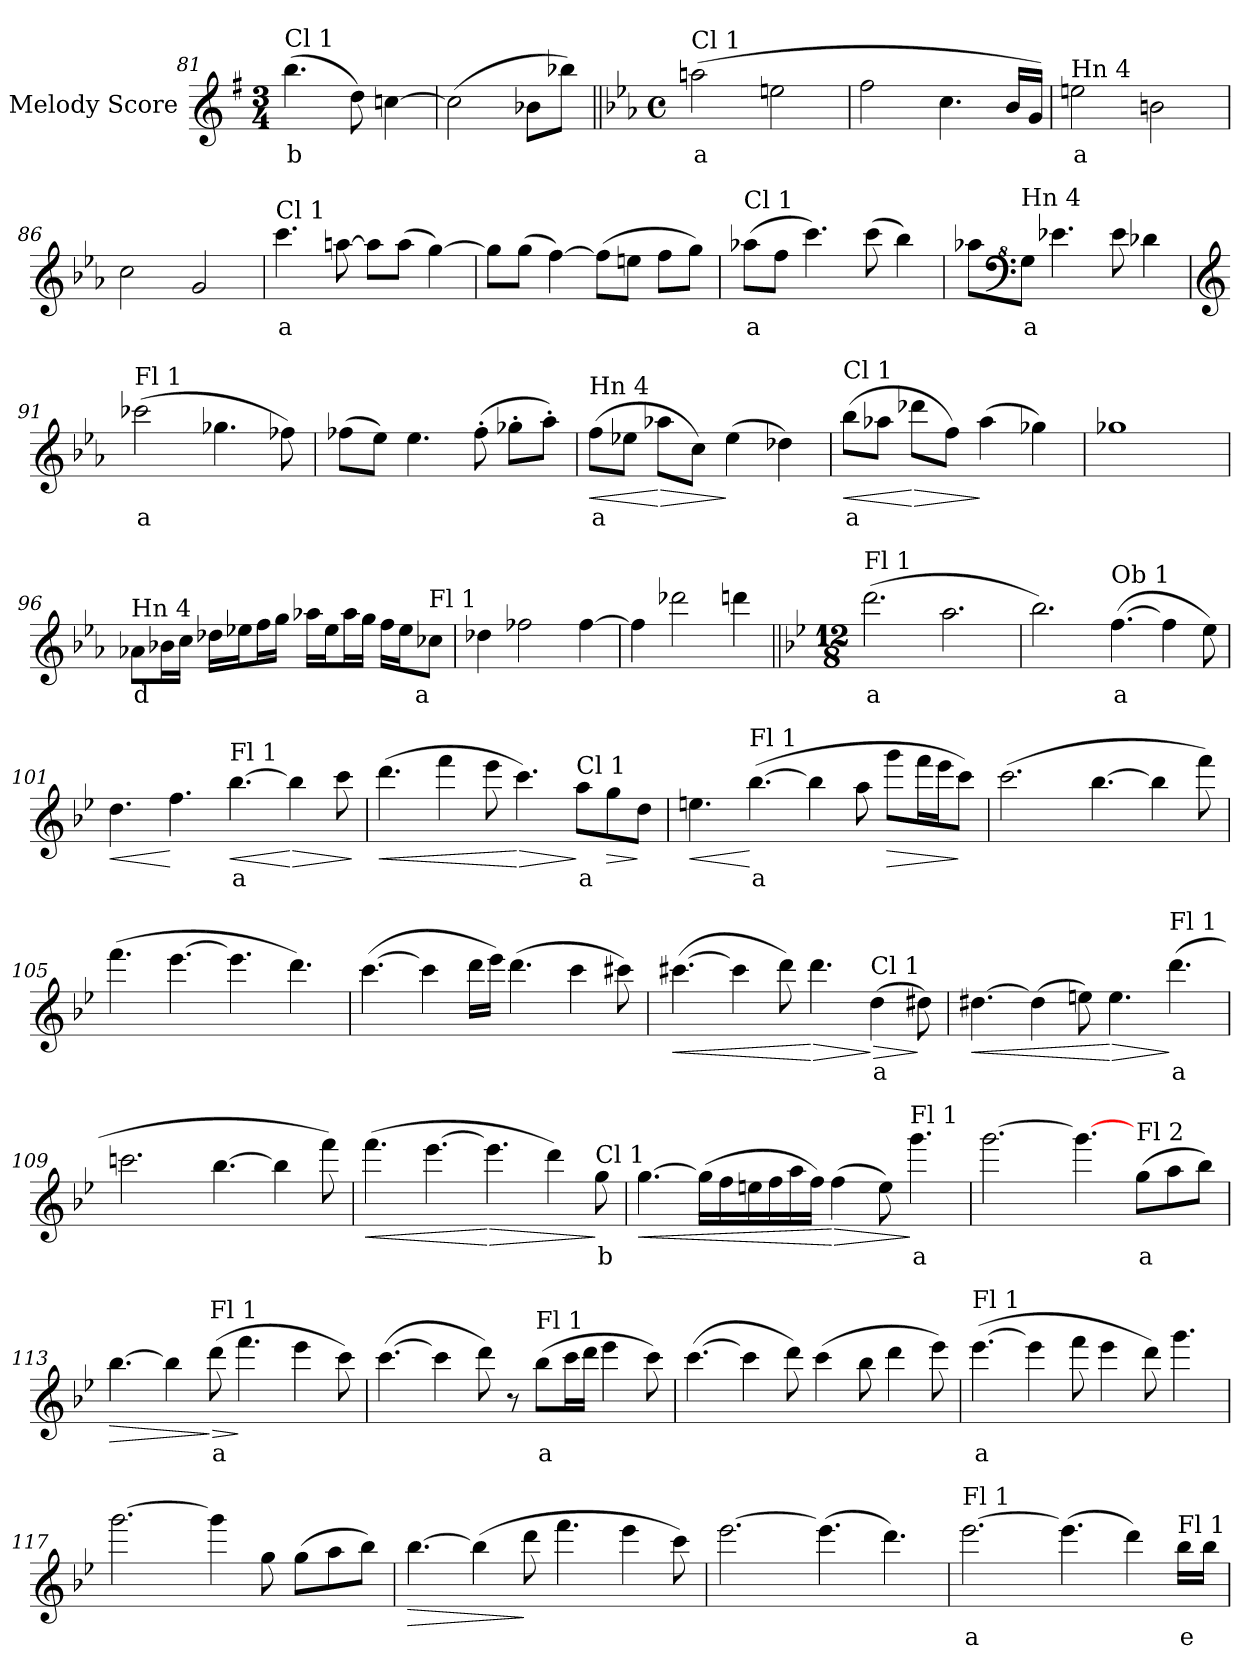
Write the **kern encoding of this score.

**kern	**text	**dynam
*part1	*part1	*part1
*staff1	*staff1	*staff1
*I"Melody Score	*	*
*clefG2	*	*
*k[f#]	*	*
*M3/4	*	*
=81	=81	=81
!LO:TX:a:t=Cl 1	!	!
!	!LO:LY:b:color=#FF0000	!
(4.bb\	b	.
8dd\)	.	.
[4ccn\	.	.
=82	=82	=82
(2cc\]	.	.
8b-X\L	.	.
8bb-X\J)	.	.
=83||	=83||	=83||
*k[b-e-a-]	*	*
*M4/4	*	*
*met(c)	*	*
!LO:TX:a:t=Cl 1	!	!
!	!LO:LY:b:color=#FF0000	!
(2aa\	a	.
2ee\	.	.
=84	=84	=84
2ff\	.	.
4.cc\	.	.
16b-/LL	.	.
16g/JJ)	.	.
=85	=85	=85
!LO:TX:a:t=Hn 4	!	!
!	!LO:LY:b:color=#FF0000	!
2ee\	a	.
2b\	.	.
=86	=86	=86
2cc\	.	.
2g/	.	.
=87	=87	=87
!LO:TX:a:t=Cl 1	!	!
!	!LO:LY:b:color=#FF0000	!
4.ccc\	a	.
[8aa\	.	.
8aa\L]	.	.
(8aa\J	.	.
[4gg\)	.	.
=88	=88	=88
8gg\L]	.	.
(8gg\J	.	.
[4ff\)	.	.
(8ff\L]	.	.
8ee\J	.	.
8ff\L	.	.
8gg\J)	.	.
=89	=89	=89
!LO:TX:a:t=Cl 1	!	!
!	!LO:LY:b:color=#FF0000	!
(8aa-X\L	a	.
8ff\J	.	.
4.ccc\)	.	.
(8ccc\	.	.
4bb-\)	.	.
=90	=90	=90
8aa-X\L	.	.
*clefF^4	*	*
!LO:TX:a:t=Hn 4	!	!
!	!LO:LY:b:color=#FF0000	!
8g\J	a	.
4.ee-X\	.	.
8ee-\	.	.
4dd-X\	.	.
=91	=91	=91
*clefG2	*	*
!LO:TX:a:t=Fl 1	!	!
!	!LO:LY:b:color=#FF0000	!
(2ccc-X\	a	.
4.gg-X\	.	.
8ff-X\)	.	.
=92	=92	=92
(8ff-X\L	.	.
8ee-\J)	.	.
4.ee-\	.	.
(8ff-'\	.	.
8gg-X'\L	.	.
8aa-'\J)	.	.
=93	=93	=93
!LO:TX:a:t=Hn 4	!	!
!	!LO:LY:b:color=#FF0000	!LO:HP:b
(8ff\L	a	<
8ee-X\J	.	.
!	!	!LO:HP:n=1:b
8aa-X\L	.	[ >
8cc\J)	.	.
(4ee-\	.	]
4dd-X\)	.	.
=94	=94	=94
!LO:TX:a:t=Cl 1	!	!
!	!LO:LY:b:color=#FF0000	!LO:HP:b
(8bb-\L	a	<
8aa-X\J	.	.
!	!	!LO:HP:n=1:b
8ddd-X\L	.	[ >
8ff\J)	.	.
(4aa-\	.	]
4gg-X\)	.	.
=95	=95	=95
1gg-X	.	.
=96	=96	=96
!LO:TX:a:t=Hn 4	!	!
!	!LO:LY:b:color=#FF0000	!
8a-X\L	d	.
16b-X\L	.	.
16cc\JJ	.	.
16dd-X\LL	.	.
16ee-X\J	.	.
16ff\L	.	.
16gg\JJ	.	.
16aa-X\LL	.	.
16ee-\J	.	.
16aa-\L	.	.
16gg\JJ	.	.
16ff\LL	.	.
16ee-\J	.	.
!LO:TX:a:t=Fl 1	!	!
!	!LO:LY:b:color=#FF0000	!
8cc-\J	a	.
=97	=97	=97
4dd-X\	.	.
2ff-X\	.	.
[4ff-\	.	.
=98	=98	=98
4ff-\]	.	.
2ddd-X\	.	.
4dddn\	.	.
=99||	=99||	=99||
*k[b-e-]	*	*
*M12/8	*	*
*MM90	*	*
!LO:TX:a:t=Fl 1	!	!
!	!LO:LY:b:color=#FF0000	!
(2.ddd\	a	.
2.aa\	.	.
=100	=100	=100
2.bb-\)	.	.
!LO:TX:a:t=Ob 1	!	!
!	!LO:LY:b:color=#FF0000	!
([4.ff\	a	.
4ff\]	.	.
8ee-\)	.	.
=101	=101	=101
!	!	!LO:HP:b
4.dd\	.	<
4.ff\	.	[
!LO:TX:a:t=Fl 1	!	!
!	!LO:LY:b:color=#FF0000	!LO:HP:b
[4.bb-\	a	<
!	!	!LO:HP:n=1:b
4bb-\]	.	[ >
8ccc\	.	.
.	.	]
=102	=102	=102
!	!	!LO:HP:b
(4.ddd\	.	<
4fff\	.	.
8eee-\	.	.
!	!	!LO:HP:n=1:b
4.ccc\)	.	[ >
!LO:TX:a:t=Cl 1	!	!
!	!LO:LY:b:color=#FF0000	!
8aa\L	a	]
!	!	!LO:HP:b
8gg\	.	>
8dd\J	.	]
=103	=103	=103
!	!	!LO:HP:b
4.ee\	.	<
!LO:TX:a:t=Fl 1	!	!
!	!LO:LY:b:color=#FF0000	!
([4.bb-\	a	[
4bb-\]	.	.
8aa\	.	.
!	!	!LO:HP:b
8ggg\L	.	>
16fff\L	.	.
16eee-\J	.	.
8ccc\J)	.	]
=104	=104	=104
(2.ccc\	.	.
[4.bb-\	.	.
4bb-\]	.	.
8fff\)	.	.
=105	=105	=105
(4.fff\	.	.
[4.eee-\	.	.
4.eee-\]	.	.
4.ddd\)	.	.
=106	=106	=106
([4.ccc\	.	.
4ccc\]	.	.
16ddd\LL	.	.
16eee-\JJ)	.	.
(4.ddd\	.	.
4ccc\	.	.
8ccc#X\)	.	.
=107	=107	=107
!	!	!LO:HP:b
([4.ccc#X\	.	<
4ccc#\]	.	.
8ddd\)	.	.
!	!	!LO:HP:n=1:b
4.ddd\	.	[ >
!LO:TX:a:t=Cl 1	!	!
!	!LO:LY:b:color=#FF0000	!LO:HP:n=1:b
(4dd\	a	] >
8dd#X\)	.	]
=108	=108	=108
!	!	!LO:HP:b
[4.dd#X\	.	<
(4dd#\]	.	.
8ee\)	.	.
!	!	!LO:HP:n=1:b
4.ee\	.	[ >
!LO:TX:a:t=Fl 1	!	!
!	!LO:LY:b:color=#FF0000	!
(4.ddd\	a	]
=109	=109	=109
2.cccn\	.	.
[4.bb-\	.	.
4bb-\]	.	.
8fff\)	.	.
=110	=110	=110
!	!	!LO:HP:b
(4.fff\	.	<
[4.eee-\	.	.
!	!	!LO:HP:n=1:b
4.eee-\]	.	[ >
4ddd\)	.	.
!LO:TX:a:t=Cl 1	!	!
!	!LO:LY:b:color=#FF0000	!
8gg\	b	]
=111	=111	=111
!	!	!LO:HP:b
[4.gg\	.	<
(16gg\LL]	.	.
16ff\	.	.
16ee\	.	.
16ff\	.	.
16aa\	.	.
16ff\JJ)	.	.
!	!	!LO:HP:n=1:b
(4ff\	.	[ >
8ee\)	.	.
!LO:TX:a:t=Fl 1	!	!
!	!LO:LY:b:color=#FF0000	!
4.ggg\	a	]
=112	=112	=112
[2.ggg\	.	.
4.ggg\_	.	.
!LO:TX:a:t=Fl 2	!	!
!	!LO:LY:b:color=#FF0000	!
(8gg\L	a	.
8aa\	.	.
8bb-\J)	.	.
=113	=113	=113
!	!	!LO:HP:b
[4.bb-\	.	>
4bb-\]	.	.
!LO:TX:a:t=Fl 1	!	!
!	!LO:LY:b:color=#FF0000	!LO:HP:n=1:b
(8ddd\	a	] >
4.fff\	.	]
4eee-\	.	.
8ccc\)	.	.
=114	=114	=114
([4.ccc\	.	.
4ccc\]	.	.
8ddd\)	.	.
8r	.	.
!LO:TX:a:t=Fl 1	!	!
!	!LO:LY:b:color=#FF0000	!
(8bb-\L	a	.
16ccc\L	.	.
16ddd\JJ	.	.
4eee-\	.	.
8ccc\)	.	.
=115	=115	=115
([4.ccc\	.	.
4ccc\]	.	.
8ddd\)	.	.
(4ccc\	.	.
8bb-\	.	.
4ddd\	.	.
8eee-\)	.	.
=116	=116	=116
!LO:TX:a:t=Fl 1	!	!
!	!LO:LY:b:color=#FF0000	!
([4.eee-\	a	.
4eee-\]	.	.
8fff\	.	.
4eee-\	.	.
8ddd\)	.	.
4.ggg\	.	.
=117	=117	=117
[2.ggg\	.	.
4ggg\]	.	.
8gg\	.	.
(8gg\L	.	.
8aa\	.	.
8bb-\J)	.	.
=118	=118	=118
!	!	!LO:HP:b
[4.bb-\	.	>
(4bb-\]	.	.
8ddd\	.	]
4.fff\	.	.
4eee-\	.	.
8ccc\)	.	.
=119	=119	=119
[2.eee-\	.	.
(4.eee-\]	.	.
4.ddd\)	.	.
=120	=120	=120
!LO:TX:a:t=Fl 1	!	!
!	!LO:LY:b:color=#FF0000	!
[2.eee-\	a	.
(4.eee-\]	.	.
4ddd\)	.	.
!LO:TX:a:t=Fl 1	!	!
!	!LO:LY:b:color=#FF0000	!
16bb-\LL	e	.
16bb-\JJ	.	.
=	=	=
*-	*-	*-
